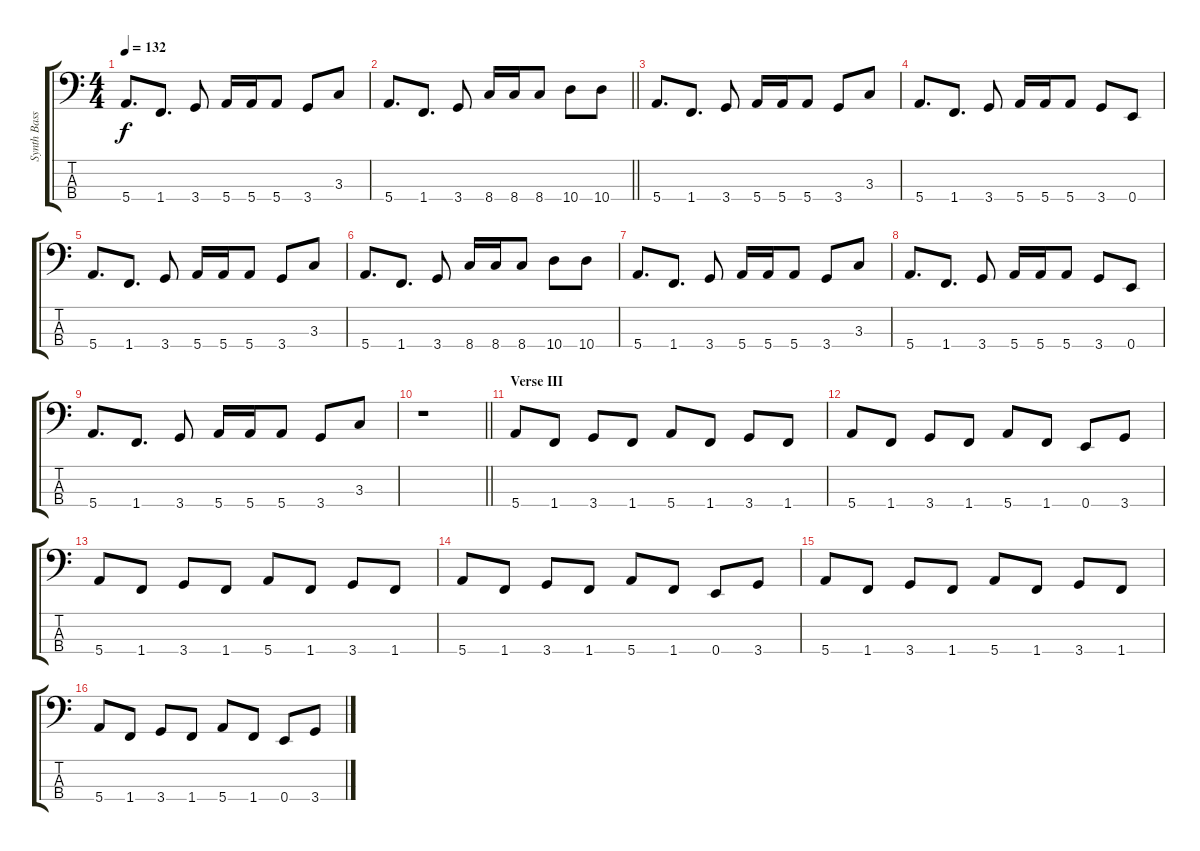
\track ("Synth Bass" "Synth Bass") {instrument synthbass1}
\staff {score tabs}
\tuning (G2 D2 A1 E1) {hide}
\ts (4 4)
\tempo 132
\clef f4
\ks c
5.4.8{d dy f} 1.4.8{d} 3.4.8 5.4.16 5.4.16 5.4.8 3.4.8 3.3.8 |
\barLineRight lightlight
5.4.8{d} 1.4.8{d} 3.4.8 8.4.16 8.4.16 8.4.8 10.4.8 10.4.8 |
\section ("" "")
5.4.8{d} 1.4.8{d} 3.4.8 5.4.16 5.4.16 5.4.8 3.4.8 3.3.8 |
5.4.8{d} 1.4.8{d} 3.4.8 5.4.16 5.4.16 5.4.8 3.4.8 0.4.8 |
5.4.8{d} 1.4.8{d} 3.4.8 5.4.16 5.4.16 5.4.8 3.4.8 3.3.8 |
5.4.8{d} 1.4.8{d} 3.4.8 8.4.16 8.4.16 8.4.8 10.4.8 10.4.8 |
5.4.8{d} 1.4.8{d} 3.4.8 5.4.16 5.4.16 5.4.8 3.4.8 3.3.8 |
5.4.8{d} 1.4.8{d} 3.4.8 5.4.16 5.4.16 5.4.8 3.4.8 0.4.8 |
5.4.8{d} 1.4.8{d} 3.4.8 5.4.16 5.4.16 5.4.8 3.4.8 3.3.8 |
\barLineRight lightlight
r.1 |
\section ("" "Verse III")
5.4.8 1.4.8 3.4.8 1.4.8 5.4.8 1.4.8 3.4.8 1.4.8 |
5.4.8 1.4.8 3.4.8 1.4.8 5.4.8 1.4.8 0.4.8 3.4.8 |
5.4.8 1.4.8 3.4.8 1.4.8 5.4.8 1.4.8 3.4.8 1.4.8 |
5.4.8 1.4.8 3.4.8 1.4.8 5.4.8 1.4.8 0.4.8 3.4.8 |
5.4.8 1.4.8 3.4.8 1.4.8 5.4.8 1.4.8 3.4.8 1.4.8 |
5.4.8 1.4.8 3.4.8 1.4.8 5.4.8 1.4.8 0.4.8 3.4.8
